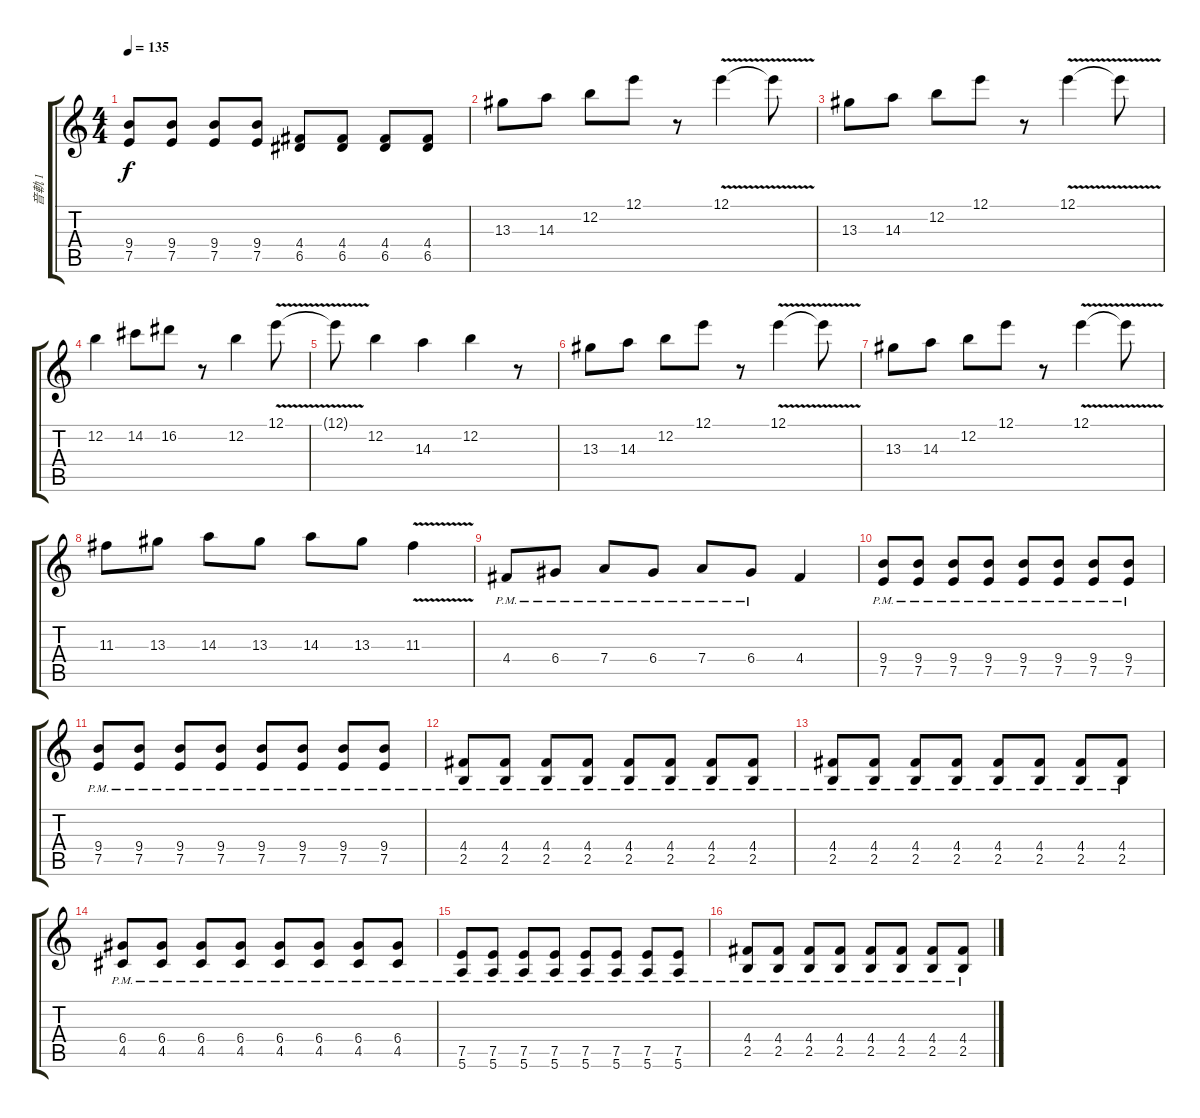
\track ("音軌 1" "音軌 1") {instrument distortionguitar}
\staff {score tabs}
\tuning (E4 B3 G3 D3 A2 E2) {hide}
\ts (4 4)
\tempo 135
\clef g2
\ks c
(9.4 7.5).8{dy f} (9.4 7.5).8 (9.4 7.5).8 (9.4 7.5).8 (4.4 6.5).8 (4.4 6.5).8 (4.4 6.5).8 (4.4 6.5).8 |
13.3.8{instrument distortionguitar} 14.3.8 12.2.8 12.1.8 r.8 12.1{v}.4 12.1{t}.8 |
13.3.8 14.3.8 12.2.8 12.1.8 r.8 12.1{v}.4 12.1{t}.8 |
12.2.4 14.2.8 16.2.8 r.8 12.2.4 12.1{v}.8 |
12.1{t}.8 12.2.4 14.3.4 12.2.4 r.8 |
13.3.8 14.3.8 12.2.8 12.1.8 r.8 12.1{v}.4 12.1{t}.8 |
13.3.8 14.3.8 12.2.8 12.1.8 r.8 12.1{v}.4 12.1{t}.8 |
11.3.8 13.3.8 14.3.8 13.3.8 14.3.8 13.3.8 11.3{v}.4 |
4.4{pm}.8 6.4{pm}.8 7.4{pm}.8 6.4{pm}.8 7.4{pm}.8 6.4{pm}.8 4.4.4 |
(9.4{pm} 7.5{pm}).8{instrument distortionguitar} (9.4{pm} 7.5{pm}).8 (9.4{pm} 7.5{pm}).8 (9.4{pm} 7.5{pm}).8 (9.4{pm} 7.5{pm}).8 (9.4{pm} 7.5{pm}).8 (9.4{pm} 7.5{pm}).8 (9.4{pm} 7.5{pm}).8 |
(9.4{pm} 7.5{pm}).8 (9.4{pm} 7.5{pm}).8 (9.4{pm} 7.5{pm}).8 (9.4{pm} 7.5{pm}).8 (9.4{pm} 7.5{pm}).8 (9.4{pm} 7.5{pm}).8 (9.4{pm} 7.5{pm}).8 (9.4{pm} 7.5{pm}).8 |
(4.4{pm} 2.5{pm}).8 (4.4{pm} 2.5{pm}).8 (4.4{pm} 2.5{pm}).8 (4.4{pm} 2.5{pm}).8 (4.4{pm} 2.5{pm}).8 (4.4{pm} 2.5{pm}).8 (4.4{pm} 2.5{pm}).8 (4.4{pm} 2.5{pm}).8 |
(4.4{pm} 2.5{pm}).8 (4.4{pm} 2.5{pm}).8 (4.4{pm} 2.5{pm}).8 (4.4{pm} 2.5{pm}).8 (4.4{pm} 2.5{pm}).8 (4.4{pm} 2.5{pm}).8 (4.4{pm} 2.5{pm}).8 (4.4{pm} 2.5{pm}).8 |
(6.4{pm} 4.5{pm}).8 (6.4{pm} 4.5{pm}).8 (6.4{pm} 4.5{pm}).8 (6.4{pm} 4.5{pm}).8 (6.4{pm} 4.5{pm}).8 (6.4{pm} 4.5{pm}).8 (6.4{pm} 4.5{pm}).8 (6.4{pm} 4.5{pm}).8 |
(7.5{pm} 5.6{pm}).8 (7.5{pm} 5.6{pm}).8 (7.5{pm} 5.6{pm}).8 (7.5{pm} 5.6{pm}).8 (7.5{pm} 5.6{pm}).8 (7.5{pm} 5.6{pm}).8 (7.5{pm} 5.6{pm}).8 (7.5{pm} 5.6{pm}).8 |
(4.4{pm} 2.5{pm}).8 (4.4{pm} 2.5{pm}).8 (4.4{pm} 2.5{pm}).8 (4.4{pm} 2.5{pm}).8 (4.4{pm} 2.5{pm}).8 (4.4{pm} 2.5{pm}).8 (4.4{pm} 2.5{pm}).8 (4.4{pm} 2.5{pm}).8
